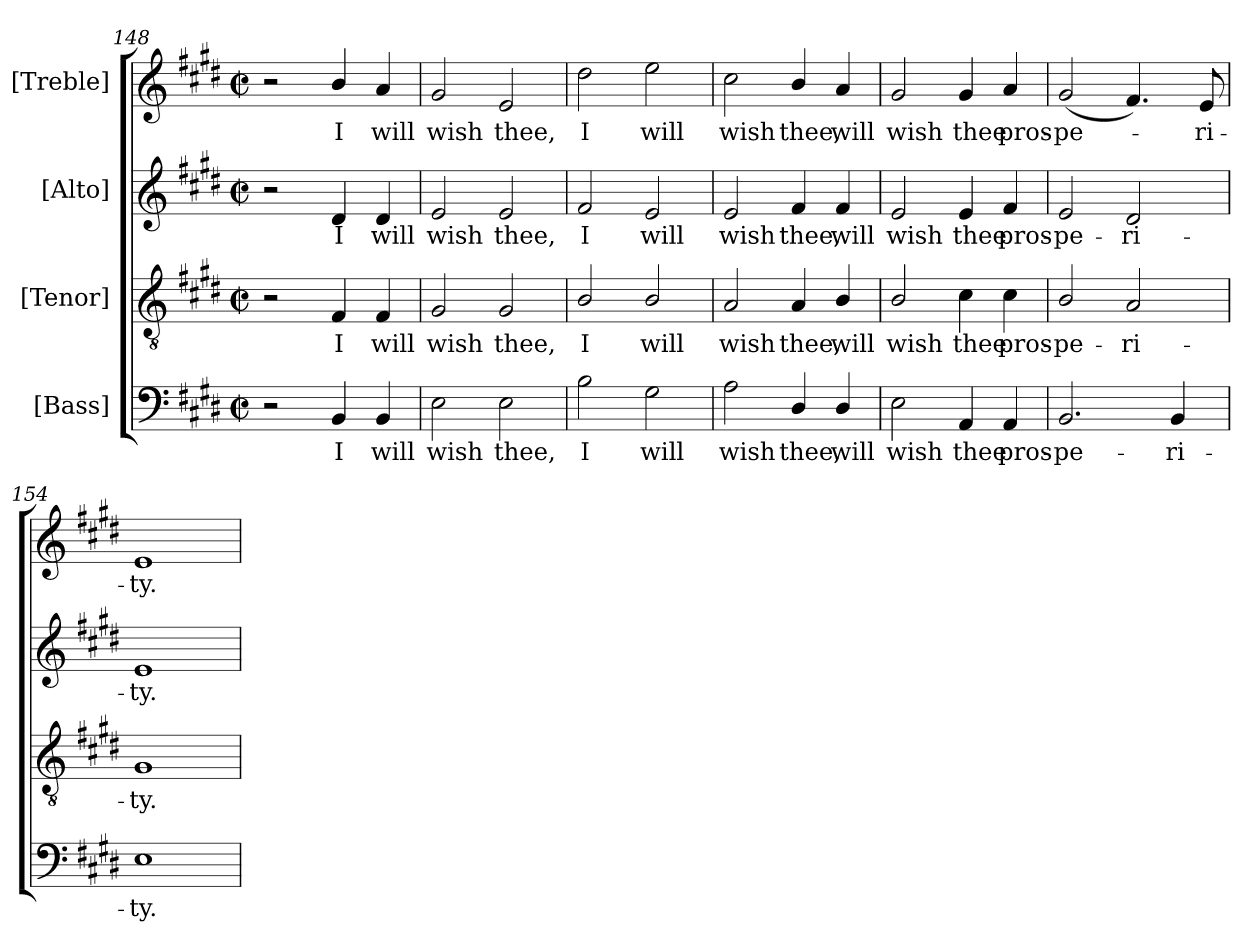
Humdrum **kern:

**kern	**text	**kern	**text	**kern	**text	**kern	**text
*part4	*part4	*part3	*part3	*part2	*part2	*part1	*part1
*staff4	*staff4	*staff3	*staff3	*staff2	*staff2	*staff1	*staff1
*I"[Bass]	*	*I"[Tenor]	*	*I"[Alto]	*	*I"[Treble]	*
*clefF4	*	*clefGv2	*	*clefG2	*	*clefG2	*
*	*	*ITrd7c12	*	*	*	*	*
*k[f#c#g#d#]	*	*k[f#c#g#d#]	*	*k[f#c#g#d#]	*	*k[f#c#g#d#]	*
*E:	*	*E:	*	*E:	*	*E:	*
*M2/2	*	*M2/2	*	*M2/2	*	*M2/2	*
*met(c|)	*	*met(c|)	*	*met(c|)	*	*met(c|)	*
=148	=148	=148	=148	=148	=148	=148	=148
2r	.	2r	.	2r	.	2r	.
!	!LO:LY:b:color=#000000	!	!	!	!	!	!
!	!	!	!LO:LY:b:color=#000000	!	!	!	!
!	!	!	!	!	!LO:LY:b:color=#000000	!	!
!	!	!	!	!	!	!	!LO:LY:b:color=#000000
4BBi/	I	4FF#i/	I	4d#i/	I	4bi/	I
!	!LO:LY:b:color=#000000	!	!	!	!	!	!
!	!	!	!LO:LY:b:color=#000000	!	!	!	!
!	!	!	!	!	!LO:LY:b:color=#000000	!	!
!	!	!	!	!	!	!	!LO:LY:b:color=#000000
4BBi/	will	4FF#i/	will	4d#i/	will	4ai/	will
=149	=149	=149	=149	=149	=149	=149	=149
!	!LO:LY:b:color=#000000	!	!	!	!	!	!
!	!	!	!LO:LY:b:color=#000000	!	!	!	!
!	!	!	!	!	!LO:LY:b:color=#000000	!	!
!	!	!	!	!	!	!	!LO:LY:b:color=#000000
2Ei\	wish	2GG#i/	wish	2ei/	wish	2g#i/	wish
!	!LO:LY:b:color=#000000	!	!	!	!	!	!
!	!	!	!LO:LY:b:color=#000000	!	!	!	!
!	!	!	!	!	!LO:LY:b:color=#000000	!	!
!	!	!	!	!	!	!	!LO:LY:b:color=#000000
2Ei\	thee,	2GG#i/	thee,	2ei/	thee,	2ei/	thee,
=150	=150	=150	=150	=150	=150	=150	=150
!	!LO:LY:b:color=#000000	!	!	!	!	!	!
!	!	!	!LO:LY:b:color=#000000	!	!	!	!
!	!	!	!	!	!LO:LY:b:color=#000000	!	!
!	!	!	!	!	!	!	!LO:LY:b:color=#000000
2Bi\	I	2BBi/	I	2f#i/	I	2dd#i\	I
!	!LO:LY:b:color=#000000	!	!	!	!	!	!
!	!	!	!LO:LY:b:color=#000000	!	!	!	!
!	!	!	!	!	!LO:LY:b:color=#000000	!	!
!	!	!	!	!	!	!	!LO:LY:b:color=#000000
2G#i\	will	2BBi/	will	2ei/	will	2eei\	will
!!LO:PB:g=z
=151	=151	=151	=151	=151	=151	=151	=151
!	!LO:LY:b:color=#000000	!	!	!	!	!	!
!	!	!	!LO:LY:b:color=#000000	!	!	!	!
!	!	!	!	!	!LO:LY:b:color=#000000	!	!
!	!	!	!	!	!	!	!LO:LY:b:color=#000000
2Ai\	wish	2AAi/	wish	2ei/	wish	2cc#i\	wish
!	!LO:LY:b:color=#000000	!	!	!	!	!	!
!	!	!	!LO:LY:b:color=#000000	!	!	!	!
!	!	!	!	!	!LO:LY:b:color=#000000	!	!
!	!	!	!	!	!	!	!LO:LY:b:color=#000000
4D#i/	thee,	4AAi/	thee,	4f#i/	thee,	4bi/	thee,
!	!LO:LY:b:color=#000000	!	!	!	!	!	!
!	!	!	!LO:LY:b:color=#000000	!	!	!	!
!	!	!	!	!	!LO:LY:b:color=#000000	!	!
!	!	!	!	!	!	!	!LO:LY:b:color=#000000
4D#i/	will	4BBi/	will	4f#i/	will	4ai/	will
=152	=152	=152	=152	=152	=152	=152	=152
!	!LO:LY:b:color=#000000	!	!	!	!	!	!
!	!	!	!LO:LY:b:color=#000000	!	!	!	!
!	!	!	!	!	!LO:LY:b:color=#000000	!	!
!	!	!	!	!	!	!	!LO:LY:b:color=#000000
2Ei\	wish	2BBi/	wish	2ei/	wish	2g#i/	wish
!	!LO:LY:b:color=#000000	!	!	!	!	!	!
!	!	!	!LO:LY:b:color=#000000	!	!	!	!
!	!	!	!	!	!LO:LY:b:color=#000000	!	!
!	!	!	!	!	!	!	!LO:LY:b:color=#000000
4AAi/	thee	4C#i\	thee	4ei/	thee	4g#i/	thee
!	!LO:LY:b:color=#000000	!	!	!	!	!	!
!	!	!	!LO:LY:b:color=#000000	!	!	!	!
!	!	!	!	!	!LO:LY:b:color=#000000	!	!
!	!	!	!	!	!	!	!LO:LY:b:color=#000000
4AAi/	pros-	4C#i\	pros-	4f#i/	pros-	4ai/	pros-
=153	=153	=153	=153	=153	=153	=153	=153
!	!LO:LY:b:color=#000000	!	!	!	!	!	!
!	!	!	!LO:LY:b:color=#000000	!	!	!	!
!	!	!	!	!	!LO:LY:b:color=#000000	!	!
!	!	!	!	!	!	!	!LO:LY:b:color=#000000
2.BBi/	-pe-	2BBi/	-pe-	2ei/	-pe-	(2g#i/	-pe-
!	!	!	!LO:LY:b:color=#000000	!	!	!	!
!	!	!	!	!	!LO:LY:b:color=#000000	!	!
.	.	2AAi/	-ri-	2d#i/	-ri-	4.f#i/)	.
!	!LO:LY:b:color=#000000	!	!	!	!	!	!
4BBi/	-ri-	.	.	.	.	.	.
!	!	!	!	!	!	!	!LO:LY:b:color=#000000
.	.	.	.	.	.	8ei/	-ri-
=154	=154	=154	=154	=154	=154	=154	=154
!	!LO:LY:b:color=#000000	!	!	!	!	!	!
!	!	!	!LO:LY:b:color=#000000	!	!	!	!
!	!	!	!	!	!LO:LY:b:color=#000000	!	!
!	!	!	!	!	!	!	!LO:LY:b:color=#000000
1Ei	-ty.	1GG#i	-ty.	1ei	-ty.	1ei	-ty.
=	=	=	=	=	=	=	=
*-	*-	*-	*-	*-	*-	*-	*-
